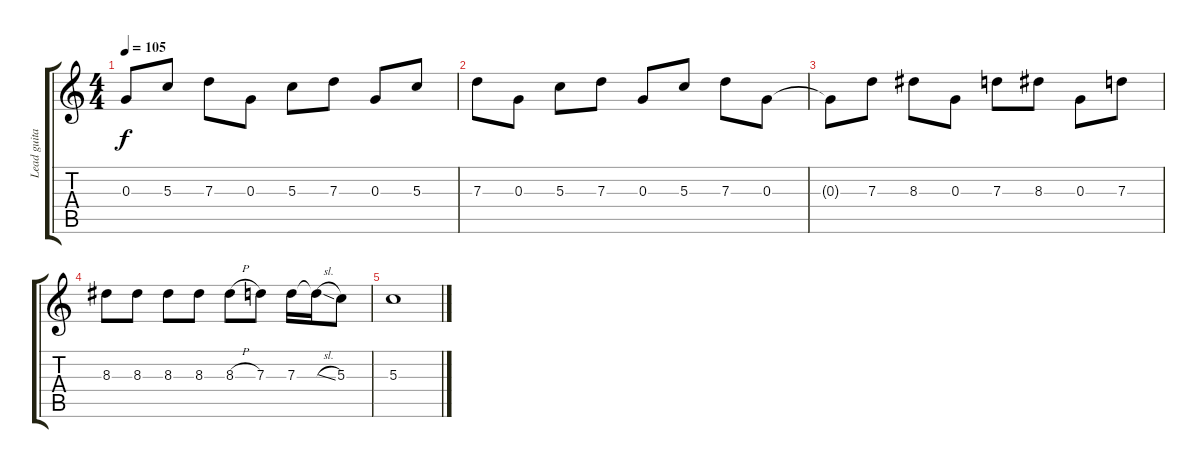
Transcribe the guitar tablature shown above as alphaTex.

\track ("Lead guitar" "Lead guita") {instrument overdrivenguitar}
\staff {score tabs}
\tuning (E4 B3 G3 D3 A2 E2) {hide}
\ts (4 4)
\tempo 105
\clef g2
\ks c
0.3.8{dy f} 5.3.8 7.3.8 0.3.8 5.3.8 7.3.8 0.3.8 5.3.8 |
7.3.8 0.3.8 5.3.8 7.3.8 0.3.8 5.3.8 7.3.8 0.3.8 |
0.3{t}.8 7.3.8 8.3.8 0.3.8 7.3.8 8.3.8 0.3.8 7.3.8 |
8.3.8 8.3.8 8.3.8 8.3.8 8.3{h}.8 7.3.8 7.3.16 7.3{sl t}.16 5.3.8 |
5.3.1
